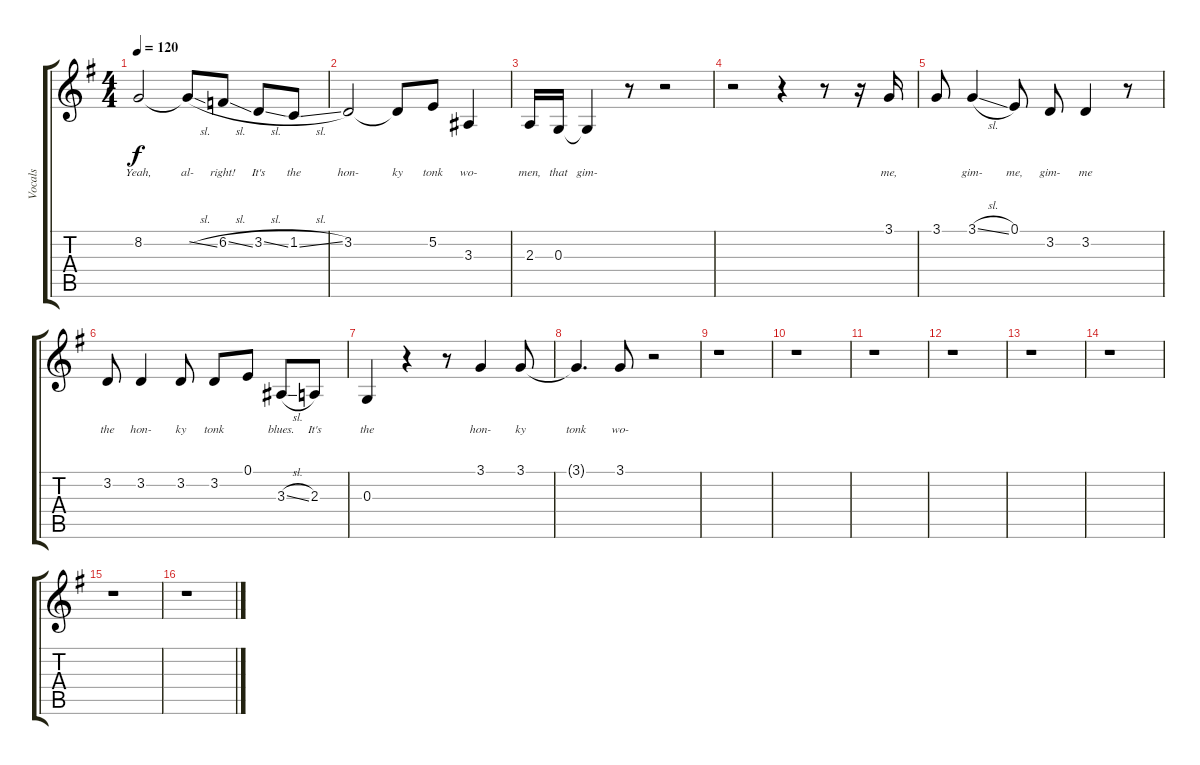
\track ("Vocals" "Vocals") {instrument trumpet}
\staff {score tabs}
\tuning (E4 B3 G3 D3 A2 E2) {hide}
\ts (4 4)
\tempo 120
\clef g2
\ks g
8.2.2{lyrics (0 "Yeah,") lyrics (1 "") lyrics (2 "") lyrics (3 "") lyrics (4 "") dy f} 8.2{sl t}.8{lyrics (0 "al-") lyrics (1 "") lyrics (2 "") lyrics (3 "") lyrics (4 "")} 6.2{sl}.8{lyrics (0 "right!") lyrics (1 "") lyrics (2 "") lyrics (3 "") lyrics (4 "")} 3.2{sl}.8{lyrics (0 "It's") lyrics (1 "") lyrics (2 "") lyrics (3 "") lyrics (4 "")} 1.2{sl}.8{lyrics (0 "the") lyrics (1 "") lyrics (2 "") lyrics (3 "") lyrics (4 "")} |
3.2.2{lyrics (0 "hon-") lyrics (1 "") lyrics (2 "") lyrics (3 "") lyrics (4 "")} 3.2{t}.8{lyrics (0 "ky") lyrics (1 "") lyrics (2 "") lyrics (3 "") lyrics (4 "")} 5.2.8{lyrics (0 "tonk") lyrics (1 "") lyrics (2 "") lyrics (3 "") lyrics (4 "")} 3.3.4{lyrics (0 "wo-") lyrics (1 "") lyrics (2 "") lyrics (3 "") lyrics (4 "")} |
2.3.16{lyrics (0 "men,") lyrics (1 "") lyrics (2 "") lyrics (3 "") lyrics (4 "")} 0.3.16{lyrics (0 "that") lyrics (1 "") lyrics (2 "") lyrics (3 "") lyrics (4 "")} 0.3{t}.4{lyrics (0 "gim-") lyrics (1 "") lyrics (2 "") lyrics (3 "") lyrics (4 "")} r.8 r.2 |
r.2 r.4 r.8 r.16 3.1.16{lyrics (0 "me,") lyrics (1 "") lyrics (2 "") lyrics (3 "") lyrics (4 "")} |
3.1.8{lyrics (0 "") lyrics (1 "") lyrics (2 "") lyrics (3 "") lyrics (4 "")} 3.1{sl}.4{lyrics (0 "gim-") lyrics (1 "") lyrics (2 "") lyrics (3 "") lyrics (4 "")} 0.1.8{lyrics (0 "me,") lyrics (1 "") lyrics (2 "") lyrics (3 "") lyrics (4 "")} 3.2.8{lyrics (0 "gim-") lyrics (1 "") lyrics (2 "") lyrics (3 "") lyrics (4 "")} 3.2.4{lyrics (0 "me") lyrics (1 "") lyrics (2 "") lyrics (3 "") lyrics (4 "")} r.8 |
3.2.8{lyrics (0 "the") lyrics (1 "") lyrics (2 "") lyrics (3 "") lyrics (4 "")} 3.2.4{lyrics (0 "hon-") lyrics (1 "") lyrics (2 "") lyrics (3 "") lyrics (4 "")} 3.2.8{lyrics (0 "ky") lyrics (1 "") lyrics (2 "") lyrics (3 "") lyrics (4 "")} 3.2.8{lyrics (0 "tonk") lyrics (1 "") lyrics (2 "") lyrics (3 "") lyrics (4 "")} 0.1.8{lyrics (0 "") lyrics (1 "") lyrics (2 "") lyrics (3 "") lyrics (4 "")} 3.3{sl}.8{lyrics (0 "blues.") lyrics (1 "") lyrics (2 "") lyrics (3 "") lyrics (4 "")} 2.3.8{lyrics (0 "It's") lyrics (1 "") lyrics (2 "") lyrics (3 "") lyrics (4 "")} |
0.3.4{lyrics (0 "the") lyrics (1 "") lyrics (2 "") lyrics (3 "") lyrics (4 "")} r.4 r.8 3.1.4{lyrics (0 "hon-") lyrics (1 "") lyrics (2 "") lyrics (3 "") lyrics (4 "")} 3.1.8{lyrics (0 "ky") lyrics (1 "") lyrics (2 "") lyrics (3 "") lyrics (4 "")} |
3.1{t}.4{d lyrics (0 "tonk") lyrics (1 "") lyrics (2 "") lyrics (3 "") lyrics (4 "")} 3.1.8{lyrics (0 "wo-") lyrics (1 "") lyrics (2 "") lyrics (3 "") lyrics (4 "")} r.2 |
r.1 |
r.1 |
r.1 |
r.1 |
r.1 |
r.1 |
r.1 |
r.1
